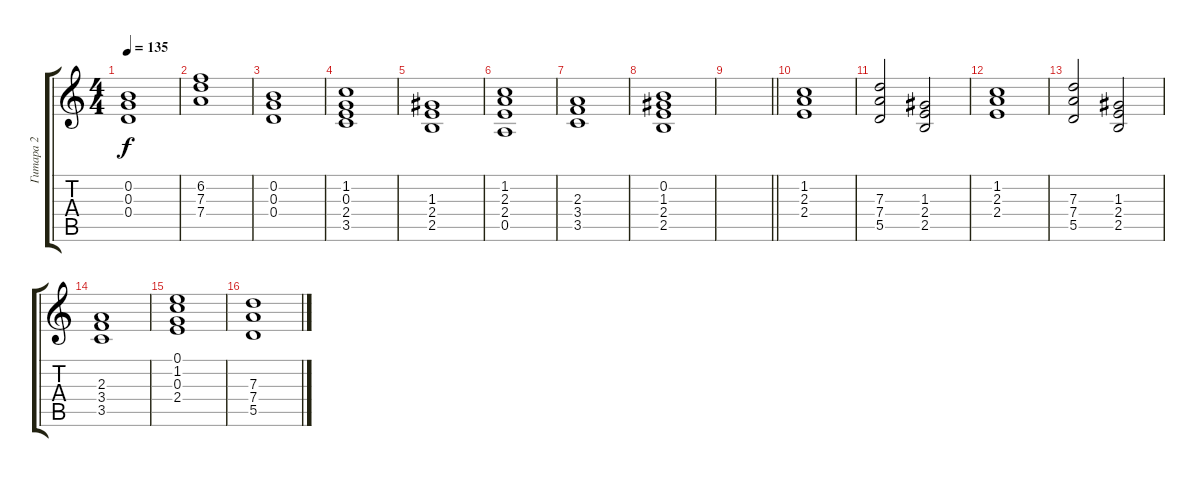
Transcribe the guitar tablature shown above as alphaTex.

\track ("Гитара 2" "Гитара 2") {instrument distortionguitar}
\staff {score tabs}
\tuning (E4 B3 G3 D3 A2 E2) {hide}
\ts (4 4)
\tempo 135
\clef g2
\ks c
(0.2 0.3 0.4).1{dy f} |
(6.2 7.3 7.4).1 |
(0.2 0.3 0.4).1 |
(1.2 0.3 2.4 3.5).1 |
(1.3 2.4 2.5).1 |
(1.2 2.3 2.4 0.5).1 |
(2.3 3.4 3.5).1 |
(0.2 1.3 2.4 2.5).1 |
\barLineRight lightlight
|
(1.2 2.3 2.4).1 |
(7.3 7.4 5.5).2 (1.3 2.4 2.5).2 |
(1.2 2.3 2.4).1 |
(7.3 7.4 5.5).2 (1.3 2.4 2.5).2 |
(2.3 3.4 3.5).1 |
(0.1 1.2 0.3 2.4).1 |
(7.3 7.4 5.5).1
